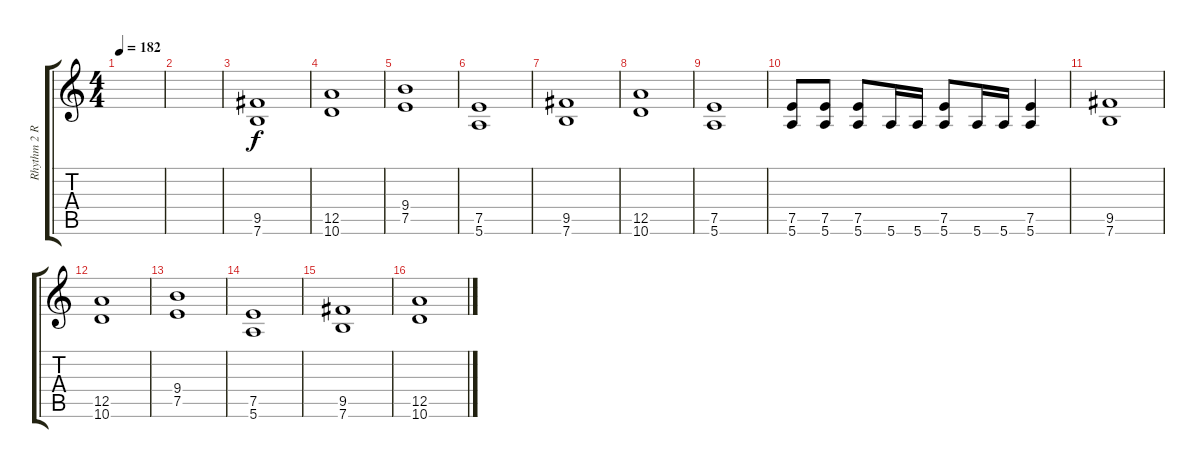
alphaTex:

\track ("Rhythm 2 R" "Rhythm 2 R") {instrument distortionguitar}
\staff {score tabs}
\tuning (E4 B3 G3 D3 A2 E2) {hide}
\ts (4 4)
\tempo 182
\clef g2
\ks c
|
|
(9.5 7.6).1{volume 11 balance 2} |
(12.5 10.6).1 |
(9.4 7.5).1 |
(7.5 5.6).1 |
(9.5 7.6).1 |
(12.5 10.6).1 |
(7.5 5.6).1 |
(7.5 5.6).8 (7.5 5.6).8 (7.5 5.6).8 5.6.16 5.6.16 (7.5 5.6).8 5.6.16 5.6.16 (7.5 5.6).4 |
(9.5 7.6).1 |
(12.5 10.6).1 |
(9.4 7.5).1 |
(7.5 5.6).1 |
(9.5 7.6).1 |
(12.5 10.6).1
